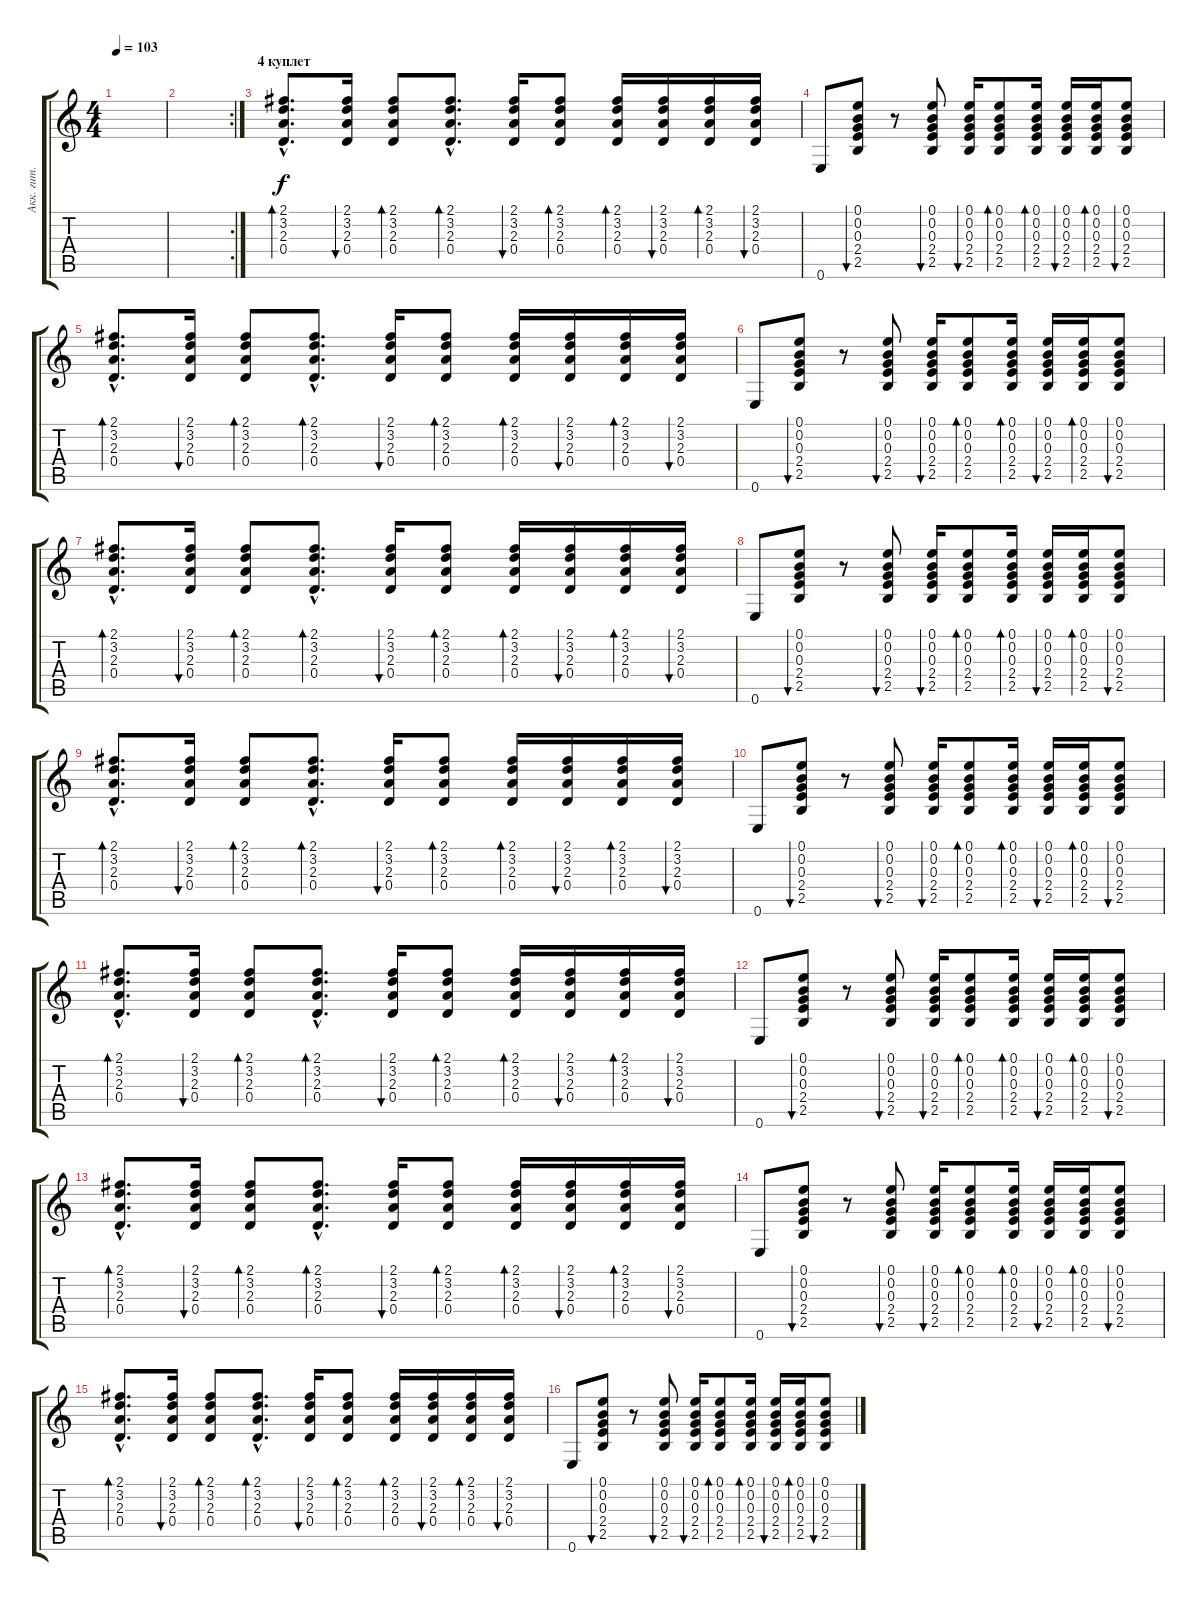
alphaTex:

\track ("Акк. гит. 1" "Акк. гит. ") {instrument acousticguitarsteel}
\staff {score tabs}
\tuning (E4 B3 G3 D3 A2 E2) {hide}
\ts (4 4)
\tempo 103
\clef g2
\ks c
|
\rc 2
|
\section ("" "4 куплет")
(2.1{hac} 3.2{hac} 2.3{hac} 0.4{hac}).8{d bd 60} (2.1 3.2 2.3 0.4).16{bu 30} (2.1 3.2 2.3 0.4).8{bd 30} (2.1{hac} 3.2{hac} 2.3{hac} 0.4{hac}).8{d bd 30} (2.1 3.2 2.3 0.4).16{bu 30} (2.1 3.2 2.3 0.4).8{bd 30} (2.1 3.2 2.3 0.4).16{bd 30} (2.1 3.2 2.3 0.4).16{bu 30} (2.1 3.2 2.3 0.4).16{bd 30} (2.1 3.2 2.3 0.4).16{bu 30} |
0.6.8 (0.1 0.2 0.3 2.4 2.5).8{bu 30} r.8 (0.1 0.2 0.3 2.4 2.5).8{bu 30} (0.1 0.2 0.3 2.4 2.5).16{bu 30} (0.1 0.2 0.3 2.4 2.5).8{bd 30} (0.1 0.2 0.3 2.4 2.5).16{bd 30} (0.1 0.2 0.3 2.4 2.5).16{bu 30} (0.1 0.2 0.3 2.4 2.5).16{bd 30} (0.1 0.2 0.3 2.4 2.5).8{bu 30} |
(2.1{hac} 3.2{hac} 2.3{hac} 0.4{hac}).8{d bd 60} (2.1 3.2 2.3 0.4).16{bu 30} (2.1 3.2 2.3 0.4).8{bd 30} (2.1{hac} 3.2{hac} 2.3{hac} 0.4{hac}).8{d bd 30} (2.1 3.2 2.3 0.4).16{bu 30} (2.1 3.2 2.3 0.4).8{bd 30} (2.1 3.2 2.3 0.4).16{bd 30} (2.1 3.2 2.3 0.4).16{bu 30} (2.1 3.2 2.3 0.4).16{bd 30} (2.1 3.2 2.3 0.4).16{bu 30} |
0.6.8 (0.1 0.2 0.3 2.4 2.5).8{bu 30} r.8 (0.1 0.2 0.3 2.4 2.5).8{bu 30} (0.1 0.2 0.3 2.4 2.5).16{bu 30} (0.1 0.2 0.3 2.4 2.5).8{bd 30} (0.1 0.2 0.3 2.4 2.5).16{bd 30} (0.1 0.2 0.3 2.4 2.5).16{bu 30} (0.1 0.2 0.3 2.4 2.5).16{bd 30} (0.1 0.2 0.3 2.4 2.5).8{bu 30} |
(2.1{hac} 3.2{hac} 2.3{hac} 0.4{hac}).8{d bd 60} (2.1 3.2 2.3 0.4).16{bu 30} (2.1 3.2 2.3 0.4).8{bd 30} (2.1{hac} 3.2{hac} 2.3{hac} 0.4{hac}).8{d bd 30} (2.1 3.2 2.3 0.4).16{bu 30} (2.1 3.2 2.3 0.4).8{bd 30} (2.1 3.2 2.3 0.4).16{bd 30} (2.1 3.2 2.3 0.4).16{bu 30} (2.1 3.2 2.3 0.4).16{bd 30} (2.1 3.2 2.3 0.4).16{bu 30} |
0.6.8 (0.1 0.2 0.3 2.4 2.5).8{bu 30} r.8 (0.1 0.2 0.3 2.4 2.5).8{bu 30} (0.1 0.2 0.3 2.4 2.5).16{bu 30} (0.1 0.2 0.3 2.4 2.5).8{bd 30} (0.1 0.2 0.3 2.4 2.5).16{bd 30} (0.1 0.2 0.3 2.4 2.5).16{bu 30} (0.1 0.2 0.3 2.4 2.5).16{bd 30} (0.1 0.2 0.3 2.4 2.5).8{bu 30} |
(2.1{hac} 3.2{hac} 2.3{hac} 0.4{hac}).8{d bd 60} (2.1 3.2 2.3 0.4).16{bu 30} (2.1 3.2 2.3 0.4).8{bd 30} (2.1{hac} 3.2{hac} 2.3{hac} 0.4{hac}).8{d bd 30} (2.1 3.2 2.3 0.4).16{bu 30} (2.1 3.2 2.3 0.4).8{bd 30} (2.1 3.2 2.3 0.4).16{bd 30} (2.1 3.2 2.3 0.4).16{bu 30} (2.1 3.2 2.3 0.4).16{bd 30} (2.1 3.2 2.3 0.4).16{bu 30} |
0.6.8 (0.1 0.2 0.3 2.4 2.5).8{bu 30} r.8 (0.1 0.2 0.3 2.4 2.5).8{bu 30} (0.1 0.2 0.3 2.4 2.5).16{bu 30} (0.1 0.2 0.3 2.4 2.5).8{bd 30} (0.1 0.2 0.3 2.4 2.5).16{bd 30} (0.1 0.2 0.3 2.4 2.5).16{bu 30} (0.1 0.2 0.3 2.4 2.5).16{bd 30} (0.1 0.2 0.3 2.4 2.5).8{bu 30} |
(2.1{hac} 3.2{hac} 2.3{hac} 0.4{hac}).8{d bd 60} (2.1 3.2 2.3 0.4).16{bu 30} (2.1 3.2 2.3 0.4).8{bd 30} (2.1{hac} 3.2{hac} 2.3{hac} 0.4{hac}).8{d bd 30} (2.1 3.2 2.3 0.4).16{bu 30} (2.1 3.2 2.3 0.4).8{bd 30} (2.1 3.2 2.3 0.4).16{bd 30} (2.1 3.2 2.3 0.4).16{bu 30} (2.1 3.2 2.3 0.4).16{bd 30} (2.1 3.2 2.3 0.4).16{bu 30} |
0.6.8 (0.1 0.2 0.3 2.4 2.5).8{bu 30} r.8 (0.1 0.2 0.3 2.4 2.5).8{bu 30} (0.1 0.2 0.3 2.4 2.5).16{bu 30} (0.1 0.2 0.3 2.4 2.5).8{bd 30} (0.1 0.2 0.3 2.4 2.5).16{bd 30} (0.1 0.2 0.3 2.4 2.5).16{bu 30} (0.1 0.2 0.3 2.4 2.5).16{bd 30} (0.1 0.2 0.3 2.4 2.5).8{bu 30} |
(2.1{hac} 3.2{hac} 2.3{hac} 0.4{hac}).8{d bd 60} (2.1 3.2 2.3 0.4).16{bu 30} (2.1 3.2 2.3 0.4).8{bd 30} (2.1{hac} 3.2{hac} 2.3{hac} 0.4{hac}).8{d bd 30} (2.1 3.2 2.3 0.4).16{bu 30} (2.1 3.2 2.3 0.4).8{bd 30} (2.1 3.2 2.3 0.4).16{bd 30} (2.1 3.2 2.3 0.4).16{bu 30} (2.1 3.2 2.3 0.4).16{bd 30} (2.1 3.2 2.3 0.4).16{bu 30} |
0.6.8 (0.1 0.2 0.3 2.4 2.5).8{bu 30} r.8 (0.1 0.2 0.3 2.4 2.5).8{bu 30} (0.1 0.2 0.3 2.4 2.5).16{bu 30} (0.1 0.2 0.3 2.4 2.5).8{bd 30} (0.1 0.2 0.3 2.4 2.5).16{bd 30} (0.1 0.2 0.3 2.4 2.5).16{bu 30} (0.1 0.2 0.3 2.4 2.5).16{bd 30} (0.1 0.2 0.3 2.4 2.5).8{bu 30} |
(2.1{hac} 3.2{hac} 2.3{hac} 0.4{hac}).8{d bd 60} (2.1 3.2 2.3 0.4).16{bu 30} (2.1 3.2 2.3 0.4).8{bd 30} (2.1{hac} 3.2{hac} 2.3{hac} 0.4{hac}).8{d bd 30} (2.1 3.2 2.3 0.4).16{bu 30} (2.1 3.2 2.3 0.4).8{bd 30} (2.1 3.2 2.3 0.4).16{bd 30} (2.1 3.2 2.3 0.4).16{bu 30} (2.1 3.2 2.3 0.4).16{bd 30} (2.1 3.2 2.3 0.4).16{bu 30} |
0.6.8 (0.1 0.2 0.3 2.4 2.5).8{bu 30} r.8 (0.1 0.2 0.3 2.4 2.5).8{bu 30} (0.1 0.2 0.3 2.4 2.5).16{bu 30} (0.1 0.2 0.3 2.4 2.5).8{bd 30} (0.1 0.2 0.3 2.4 2.5).16{bd 30} (0.1 0.2 0.3 2.4 2.5).16{bu 30} (0.1 0.2 0.3 2.4 2.5).16{bd 30} (0.1 0.2 0.3 2.4 2.5).8{bu 30}
